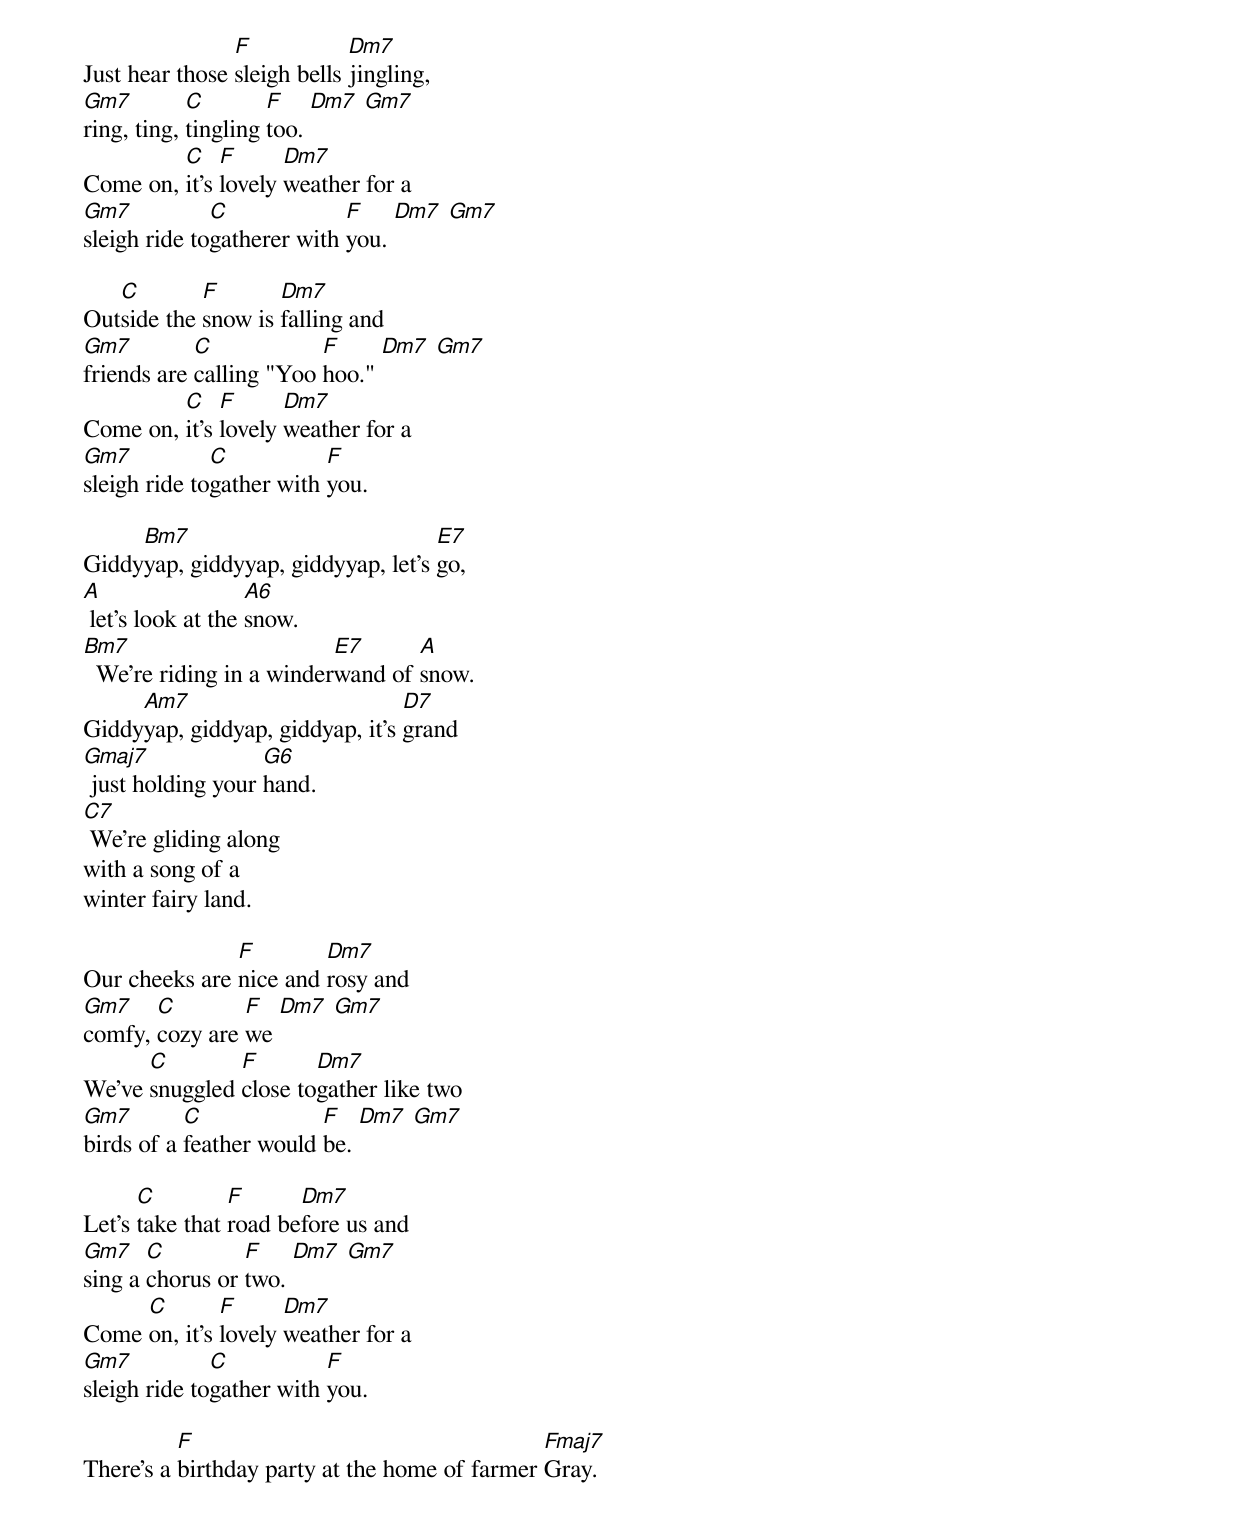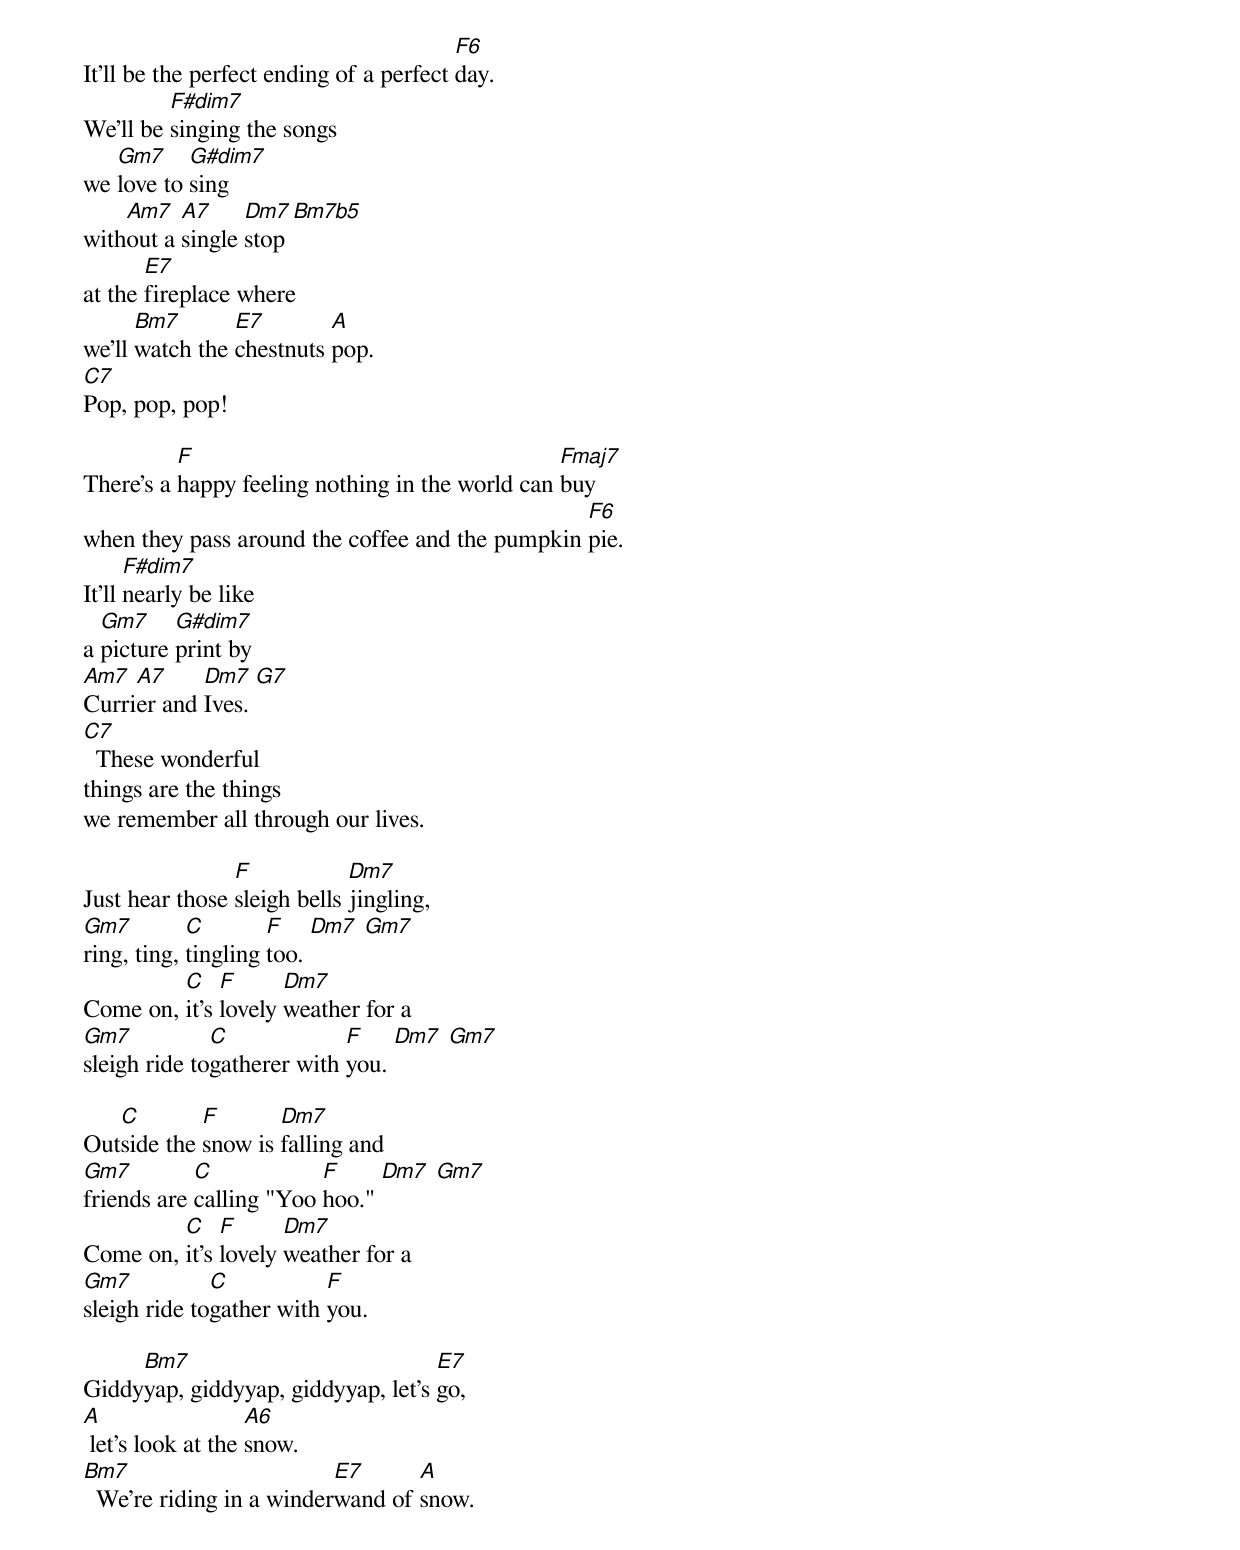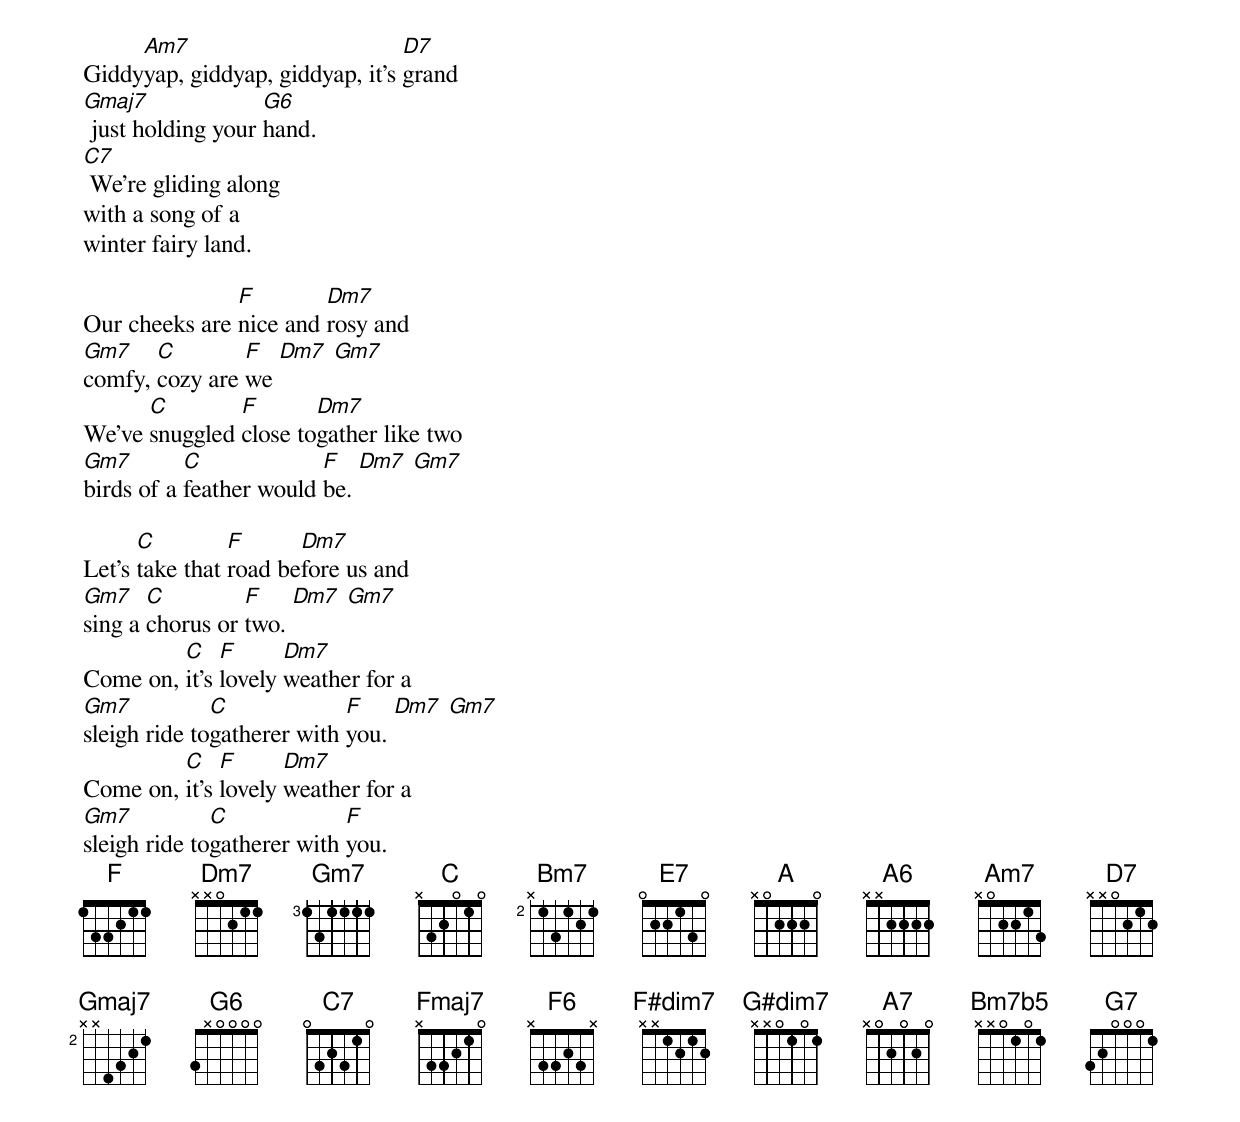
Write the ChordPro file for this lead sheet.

Just hear those [F]sleigh bells [Dm7]jingling,
[Gm7]ring, ting, [C]tingling [F]too. [Dm7] [Gm7]
Come on, [C]it's [F]lovely [Dm7]weather for a
[Gm7]sleigh ride to[C]gatherer with [F]you. [Dm7] [Gm7]

Out[C]side the [F]snow is [Dm7]falling and
[Gm7]friends are [C]calling "Yoo [F]hoo." [Dm7] [Gm7]
Come on, [C]it's [F]lovely [Dm7]weather for a
[Gm7]sleigh ride to[C]gather with [F]you.

Giddy[Bm7]yap, giddyyap, giddyyap, let's [E7]go,
[A] let's look at the [A6]snow.
[Bm7]  We're riding in a winder[E7]wand of [A]snow.
Giddy[Am7]yap, giddyap, giddyap, it's [D7]grand
[Gmaj7] just holding your [G6]hand.
[C7] We're gliding along
with a song of a
winter fairy land.

Our cheeks are [F]nice and [Dm7]rosy and
[Gm7]comfy, [C]cozy are [F]we [Dm7] [Gm7]
We've [C]snuggled [F]close to[Dm7]gather like two
[Gm7]birds of a [C]feather would [F]be. [Dm7] [Gm7]

Let's [C]take that [F]road be[Dm7]fore us and
[Gm7]sing a [C]chorus or [F]two. [Dm7] [Gm7]
Come [C]on, it's [F]lovely [Dm7]weather for a
[Gm7]sleigh ride to[C]gather with [F]you.

There's a [F]birthday party at the home of farmer [Fmaj7]Gray.
It'll be the perfect ending of a perfect [F6]day.
We'll be [F#dim7]singing the songs
we [Gm7]love to [G#dim7]sing
with[Am7]out a [A7]single [Dm7]stop [Bm7b5]
at the [E7]fireplace where
we'll [Bm7]watch the [E7]chestnuts [A]pop.
[C7]Pop, pop, pop!

There's a [F]happy feeling nothing in the world can [Fmaj7]buy
when they pass around the coffee and the pumpkin [F6]pie.
It'll [F#dim7]nearly be like
a [Gm7]picture [G#dim7]print by
[Am7]Curri[A7]er and [Dm7]Ives. [G7]
[C7]  These wonderful
things are the things
we remember all through our lives.

Just hear those [F]sleigh bells [Dm7]jingling,
[Gm7]ring, ting, [C]tingling [F]too. [Dm7] [Gm7]
Come on, [C]it's [F]lovely [Dm7]weather for a
[Gm7]sleigh ride to[C]gatherer with [F]you. [Dm7] [Gm7]

Out[C]side the [F]snow is [Dm7]falling and
[Gm7]friends are [C]calling "Yoo [F]hoo." [Dm7] [Gm7]
Come on, [C]it's [F]lovely [Dm7]weather for a
[Gm7]sleigh ride to[C]gather with [F]you.

Giddy[Bm7]yap, giddyyap, giddyyap, let's [E7]go,
[A] let's look at the [A6]snow.
[Bm7]  We're riding in a winder[E7]wand of [A]snow.
Giddy[Am7]yap, giddyap, giddyap, it's [D7]grand
[Gmaj7] just holding your [G6]hand.
[C7] We're gliding along
with a song of a
winter fairy land.

Our cheeks are [F]nice and [Dm7]rosy and
[Gm7]comfy, [C]cozy are [F]we [Dm7] [Gm7]
We've [C]snuggled [F]close to[Dm7]gather like two
[Gm7]birds of a [C]feather would [F]be. [Dm7] [Gm7]

Let's [C]take that [F]road be[Dm7]fore us and
[Gm7]sing a [C]chorus or [F]two. [Dm7] [Gm7]
Come on, [C]it's [F]lovely [Dm7]weather for a
[Gm7]sleigh ride to[C]gatherer with [F]you. [Dm7] [Gm7]
Come on, [C]it's [F]lovely [Dm7]weather for a
[Gm7]sleigh ride to[C]gatherer with [F]you.
